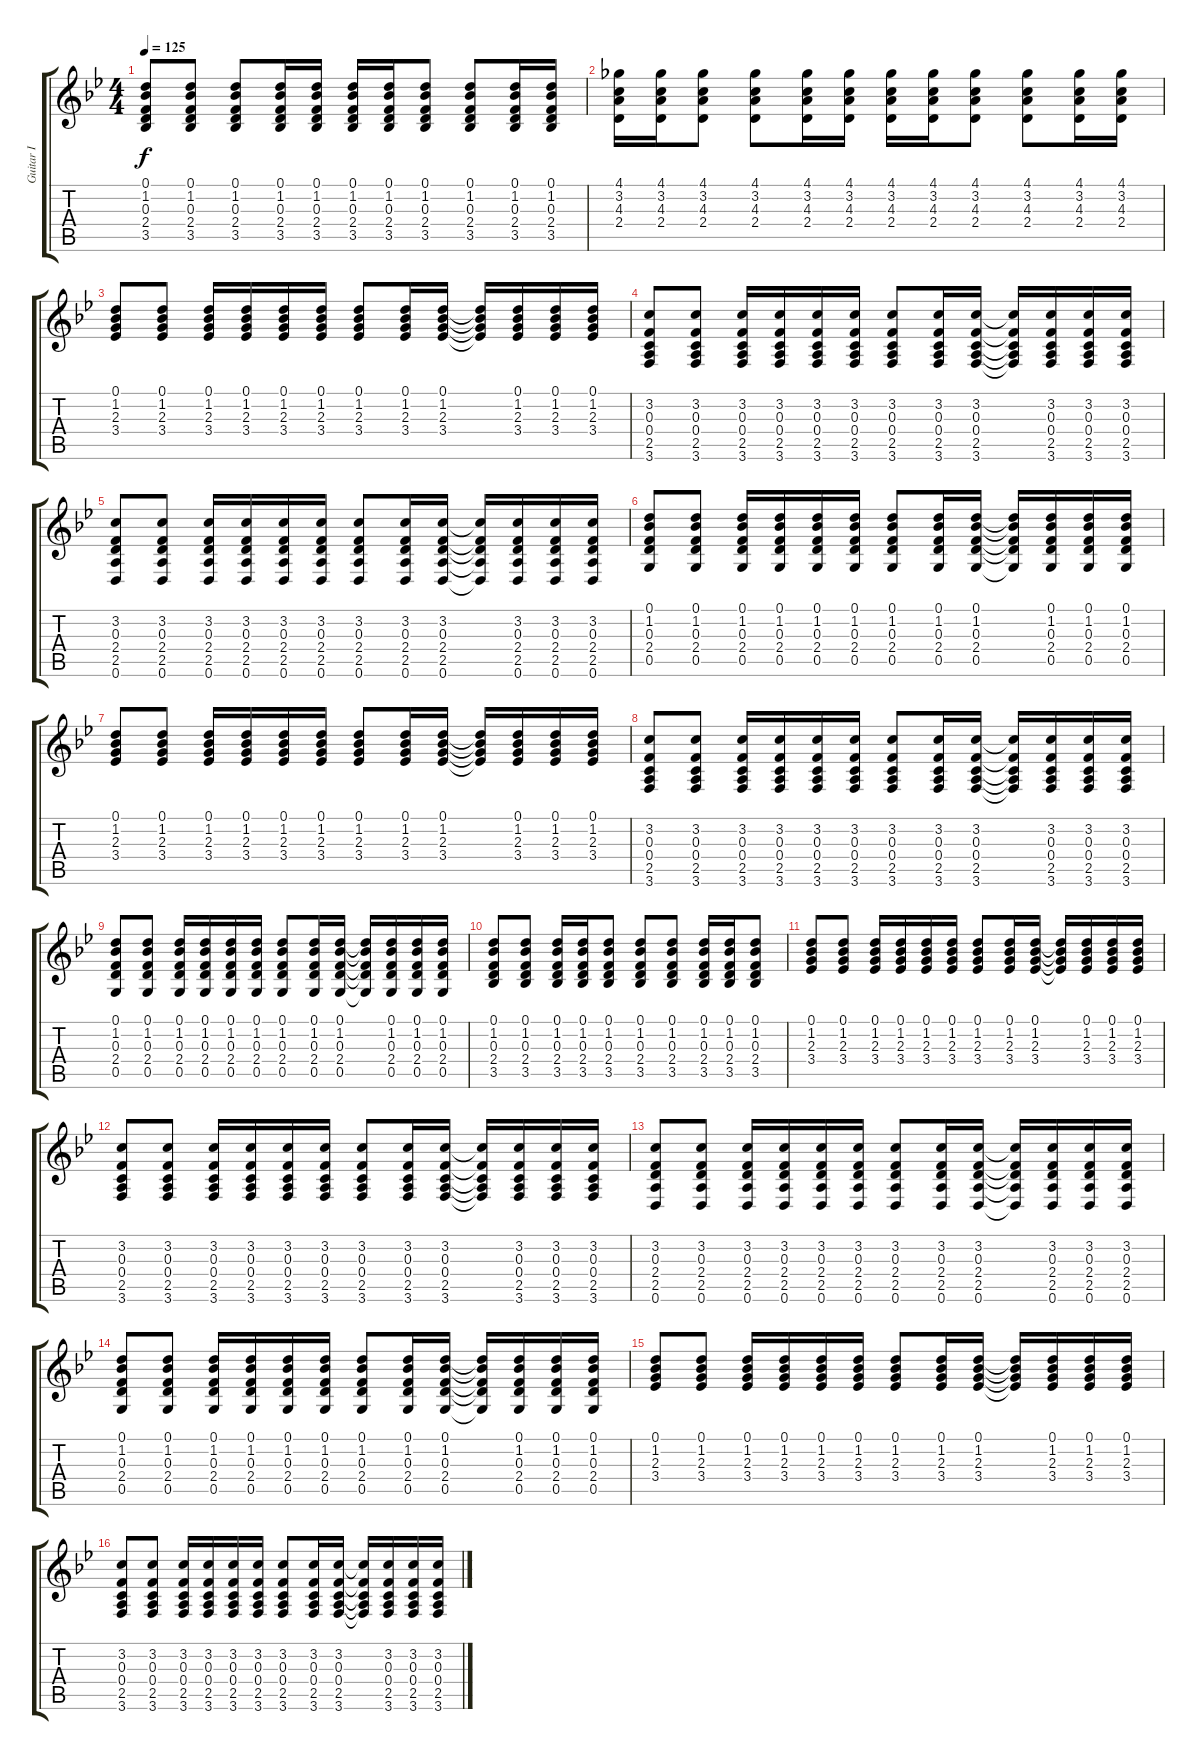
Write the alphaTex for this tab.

\track ("Guitar I" "Guitar I") {instrument acousticguitarsteel}
\staff {score tabs}
\tuning (D4 A3 F3 C3 G2 D2) {hide}
\ts (4 4)
\tempo 125
\clef g2
\ks bb
(0.1 1.2 0.3 2.4 3.5).8{dy f} (0.1 1.2 0.3 2.4 3.5).8 (0.1 1.2 0.3 2.4 3.5).8 (0.1 1.2 0.3 2.4 3.5).16 (0.1 1.2 0.3 2.4 3.5).16 (0.1 1.2 0.3 2.4 3.5).16 (0.1 1.2 0.3 2.4 3.5).16 (0.1 1.2 0.3 2.4 3.5).8 (0.1 1.2 0.3 2.4 3.5).8 (0.1 1.2 0.3 2.4 3.5).16 (0.1 1.2 0.3 2.4 3.5).16 |
(4.1 3.2 4.3 2.4).16{volume 8} (4.1 3.2 4.3 2.4).16 (4.1 3.2 4.3 2.4).8 (4.1 3.2 4.3 2.4).8 (4.1 3.2 4.3 2.4).16 (4.1 3.2 4.3 2.4).16 (4.1 3.2 4.3 2.4).16 (4.1 3.2 4.3 2.4).16 (4.1 3.2 4.3 2.4).8 (4.1 3.2 4.3 2.4).8 (4.1 3.2 4.3 2.4).16 (4.1 3.2 4.3 2.4).16 |
(0.1 1.2 2.3 3.4).8 (0.1 1.2 2.3 3.4).8 (0.1 1.2 2.3 3.4).16 (0.1 1.2 2.3 3.4).16 (0.1 1.2 2.3 3.4).16 (0.1 1.2 2.3 3.4).16 (0.1 1.2 2.3 3.4).8 (0.1 1.2 2.3 3.4).16 (0.1 1.2 2.3 3.4).16 (0.1{t} 1.2{t} 2.3{t} 3.4{t}).16 (0.1 1.2 2.3 3.4).16 (0.1 1.2 2.3 3.4).16 (0.1 1.2 2.3 3.4).16 |
(3.2 0.3 0.4 2.5 3.6).8 (3.2 0.3 0.4 2.5 3.6).8 (3.2 0.3 0.4 2.5 3.6).16 (3.2 0.3 0.4 2.5 3.6).16 (3.2 0.3 0.4 2.5 3.6).16 (3.2 0.3 0.4 2.5 3.6).16 (3.2 0.3 0.4 2.5 3.6).8 (3.2 0.3 0.4 2.5 3.6).16 (3.2 0.3 0.4 2.5 3.6).16 (3.2{t} 0.3{t} 0.4{t} 2.5{t} 3.6{t}).16 (3.2 0.3 0.4 2.5 3.6).16 (3.2 0.3 0.4 2.5 3.6).16 (3.2 0.3 0.4 2.5 3.6).16 |
(3.2 0.3 2.4 2.5 0.6).8 (3.2 0.3 2.4 2.5 0.6).8 (3.2 0.3 2.4 2.5 0.6).16 (3.2 0.3 2.4 2.5 0.6).16 (3.2 0.3 2.4 2.5 0.6).16 (3.2 0.3 2.4 2.5 0.6).16 (3.2 0.3 2.4 2.5 0.6).8 (3.2 0.3 2.4 2.5 0.6).16 (3.2 0.3 2.4 2.5 0.6).16 (3.2{t} 0.3{t} 2.4{t} 2.5{t} 0.6{t}).16 (3.2 0.3 2.4 2.5 0.6).16 (3.2 0.3 2.4 2.5 0.6).16 (3.2 0.3 2.4 2.5 0.6).16 |
(0.1 1.2 0.3 2.4 0.5).8 (0.1 1.2 0.3 2.4 0.5).8 (0.1 1.2 0.3 2.4 0.5).16 (0.1 1.2 0.3 2.4 0.5).16 (0.1 1.2 0.3 2.4 0.5).16 (0.1 1.2 0.3 2.4 0.5).16 (0.1 1.2 0.3 2.4 0.5).8 (0.1 1.2 0.3 2.4 0.5).16 (0.1 1.2 0.3 2.4 0.5).16 (0.1{t} 1.2{t} 0.3{t} 2.4{t} 0.5{t}).16 (0.1 1.2 0.3 2.4 0.5).16 (0.1 1.2 0.3 2.4 0.5).16 (0.1 1.2 0.3 2.4 0.5).16 |
(0.1 1.2 2.3 3.4).8 (0.1 1.2 2.3 3.4).8 (0.1 1.2 2.3 3.4).16 (0.1 1.2 2.3 3.4).16 (0.1 1.2 2.3 3.4).16 (0.1 1.2 2.3 3.4).16 (0.1 1.2 2.3 3.4).8 (0.1 1.2 2.3 3.4).16 (0.1 1.2 2.3 3.4).16 (0.1{t} 1.2{t} 2.3{t} 3.4{t}).16 (0.1 1.2 2.3 3.4).16 (0.1 1.2 2.3 3.4).16 (0.1 1.2 2.3 3.4).16 |
(3.2 0.3 0.4 2.5 3.6).8 (3.2 0.3 0.4 2.5 3.6).8 (3.2 0.3 0.4 2.5 3.6).16 (3.2 0.3 0.4 2.5 3.6).16 (3.2 0.3 0.4 2.5 3.6).16 (3.2 0.3 0.4 2.5 3.6).16 (3.2 0.3 0.4 2.5 3.6).8 (3.2 0.3 0.4 2.5 3.6).16 (3.2 0.3 0.4 2.5 3.6).16 (3.2{t} 0.3{t} 0.4{t} 2.5{t} 3.6{t}).16 (3.2 0.3 0.4 2.5 3.6).16 (3.2 0.3 0.4 2.5 3.6).16 (3.2 0.3 0.4 2.5 3.6).16 |
(0.1 1.2 0.3 2.4 0.5).8 (0.1 1.2 0.3 2.4 0.5).8 (0.1 1.2 0.3 2.4 0.5).16 (0.1 1.2 0.3 2.4 0.5).16 (0.1 1.2 0.3 2.4 0.5).16 (0.1 1.2 0.3 2.4 0.5).16 (0.1 1.2 0.3 2.4 0.5).8 (0.1 1.2 0.3 2.4 0.5).16 (0.1 1.2 0.3 2.4 0.5).16 (0.1{t} 1.2{t} 0.3{t} 2.4{t} 0.5{t}).16 (0.1 1.2 0.3 2.4 0.5).16 (0.1 1.2 0.3 2.4 0.5).16 (0.1 1.2 0.3 2.4 0.5).16 |
(0.1 1.2 0.3 2.4 3.5).8 (0.1 1.2 0.3 2.4 3.5).8 (0.1 1.2 0.3 2.4 3.5).16 (0.1 1.2 0.3 2.4 3.5).16 (0.1 1.2 0.3 2.4 3.5).8 (0.1 1.2 0.3 2.4 3.5).8 (0.1 1.2 0.3 2.4 3.5).8 (0.1 1.2 0.3 2.4 3.5).16 (0.1 1.2 0.3 2.4 3.5).16 (0.1 1.2 0.3 2.4 3.5).8 |
(0.1 1.2 2.3 3.4).8 (0.1 1.2 2.3 3.4).8 (0.1 1.2 2.3 3.4).16 (0.1 1.2 2.3 3.4).16 (0.1 1.2 2.3 3.4).16 (0.1 1.2 2.3 3.4).16 (0.1 1.2 2.3 3.4).8 (0.1 1.2 2.3 3.4).16 (0.1 1.2 2.3 3.4).16 (0.1{t} 1.2{t} 2.3{t} 3.4{t}).16 (0.1 1.2 2.3 3.4).16 (0.1 1.2 2.3 3.4).16 (0.1 1.2 2.3 3.4).16 |
(3.2 0.3 0.4 2.5 3.6).8 (3.2 0.3 0.4 2.5 3.6).8 (3.2 0.3 0.4 2.5 3.6).16 (3.2 0.3 0.4 2.5 3.6).16 (3.2 0.3 0.4 2.5 3.6).16 (3.2 0.3 0.4 2.5 3.6).16 (3.2 0.3 0.4 2.5 3.6).8 (3.2 0.3 0.4 2.5 3.6).16 (3.2 0.3 0.4 2.5 3.6).16 (3.2{t} 0.3{t} 0.4{t} 2.5{t} 3.6{t}).16 (3.2 0.3 0.4 2.5 3.6).16 (3.2 0.3 0.4 2.5 3.6).16 (3.2 0.3 0.4 2.5 3.6).16 |
(3.2 0.3 2.4 2.5 0.6).8 (3.2 0.3 2.4 2.5 0.6).8 (3.2 0.3 2.4 2.5 0.6).16 (3.2 0.3 2.4 2.5 0.6).16 (3.2 0.3 2.4 2.5 0.6).16 (3.2 0.3 2.4 2.5 0.6).16 (3.2 0.3 2.4 2.5 0.6).8 (3.2 0.3 2.4 2.5 0.6).16 (3.2 0.3 2.4 2.5 0.6).16 (3.2{t} 0.3{t} 2.4{t} 2.5{t} 0.6{t}).16 (3.2 0.3 2.4 2.5 0.6).16 (3.2 0.3 2.4 2.5 0.6).16 (3.2 0.3 2.4 2.5 0.6).16 |
(0.1 1.2 0.3 2.4 0.5).8 (0.1 1.2 0.3 2.4 0.5).8 (0.1 1.2 0.3 2.4 0.5).16 (0.1 1.2 0.3 2.4 0.5).16 (0.1 1.2 0.3 2.4 0.5).16 (0.1 1.2 0.3 2.4 0.5).16 (0.1 1.2 0.3 2.4 0.5).8 (0.1 1.2 0.3 2.4 0.5).16 (0.1 1.2 0.3 2.4 0.5).16 (0.1{t} 1.2{t} 0.3{t} 2.4{t} 0.5{t}).16 (0.1 1.2 0.3 2.4 0.5).16 (0.1 1.2 0.3 2.4 0.5).16 (0.1 1.2 0.3 2.4 0.5).16 |
(0.1 1.2 2.3 3.4).8 (0.1 1.2 2.3 3.4).8 (0.1 1.2 2.3 3.4).16 (0.1 1.2 2.3 3.4).16 (0.1 1.2 2.3 3.4).16 (0.1 1.2 2.3 3.4).16 (0.1 1.2 2.3 3.4).8 (0.1 1.2 2.3 3.4).16 (0.1 1.2 2.3 3.4).16 (0.1{t} 1.2{t} 2.3{t} 3.4{t}).16 (0.1 1.2 2.3 3.4).16 (0.1 1.2 2.3 3.4).16 (0.1 1.2 2.3 3.4).16 |
(3.2 0.3 0.4 2.5 3.6).8 (3.2 0.3 0.4 2.5 3.6).8 (3.2 0.3 0.4 2.5 3.6).16 (3.2 0.3 0.4 2.5 3.6).16 (3.2 0.3 0.4 2.5 3.6).16 (3.2 0.3 0.4 2.5 3.6).16 (3.2 0.3 0.4 2.5 3.6).8 (3.2 0.3 0.4 2.5 3.6).16 (3.2 0.3 0.4 2.5 3.6).16 (3.2{t} 0.3{t} 0.4{t} 2.5{t} 3.6{t}).16 (3.2 0.3 0.4 2.5 3.6).16 (3.2 0.3 0.4 2.5 3.6).16 (3.2 0.3 0.4 2.5 3.6).16
